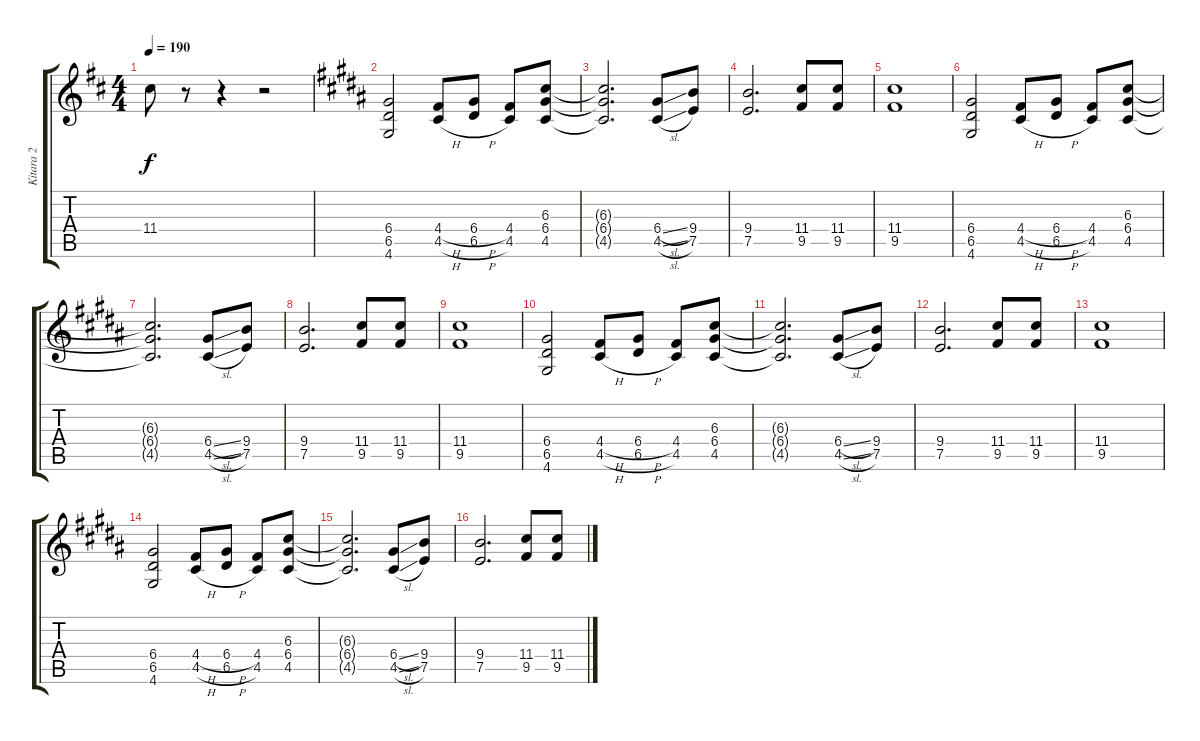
\track ("Kitara 2" "Kitara 2") {instrument distortionguitar}
\staff {score tabs}
\tuning (E4 B3 G3 D3 A2 E2) {hide}
\ts (4 4)
\tempo 190
\clef g2
\ks d
11.4.8{dy f} r.8 r.4 r.2 |
\ks b
(6.4 6.5 4.6).2{instrument distortionguitar} (4.4{h} 4.5{h}).8 (6.4{h} 6.5{h}).8 (4.4 4.5).8 (6.3 6.4 4.5).8 |
(6.3{t} 6.4{t} 4.5{t}).2{d} (6.4{sl} 4.5{sl}).8 (9.4 7.5).8 |
(9.4 7.5).2{d} (11.4 9.5).8 (11.4 9.5).8 |
(11.4 9.5).1 |
(6.4 6.5 4.6).2 (4.4{h} 4.5{h}).8 (6.4{h} 6.5{h}).8 (4.4 4.5).8 (6.3 6.4 4.5).8 |
(6.3{t} 6.4{t} 4.5{t}).2{d} (6.4{sl} 4.5{sl}).8 (9.4 7.5).8 |
(9.4 7.5).2{d} (11.4 9.5).8 (11.4 9.5).8 |
(11.4 9.5).1 |
(6.4 6.5 4.6).2 (4.4{h} 4.5{h}).8 (6.4{h} 6.5{h}).8 (4.4 4.5).8 (6.3 6.4 4.5).8 |
(6.3{t} 6.4{t} 4.5{t}).2{d} (6.4{sl} 4.5{sl}).8 (9.4 7.5).8 |
(9.4 7.5).2{d} (11.4 9.5).8 (11.4 9.5).8 |
(11.4 9.5).1 |
(6.4 6.5 4.6).2 (4.4{h} 4.5{h}).8 (6.4{h} 6.5{h}).8 (4.4 4.5).8 (6.3 6.4 4.5).8 |
(6.3{t} 6.4{t} 4.5{t}).2{d} (6.4{sl} 4.5{sl}).8 (9.4 7.5).8 |
(9.4 7.5).2{d} (11.4 9.5).8 (11.4 9.5).8
